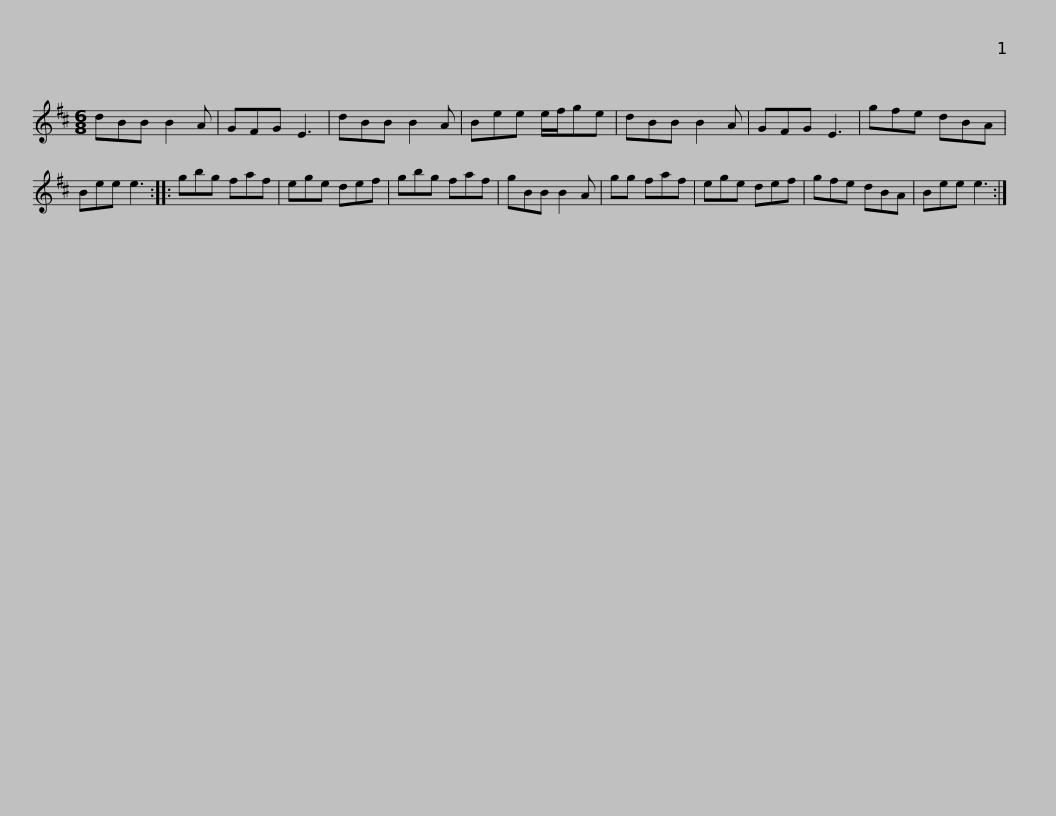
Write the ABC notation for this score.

X:1
L:1/8
M:6/8
I:linebreak $
K:D
V:1 treble
V:1
 dBB B2 A | GFG E3 | dBB B2 A | Bee e/f/ge | dBB B2 A | %5
 GFG E3 | gfe dBA | Bee e3 ::$ gbg faf | ege def | %10
 gbg faf | gBB B2 A | gg faf | ege def | gfe dBA |$ %15
 Bee e3 :| %16
